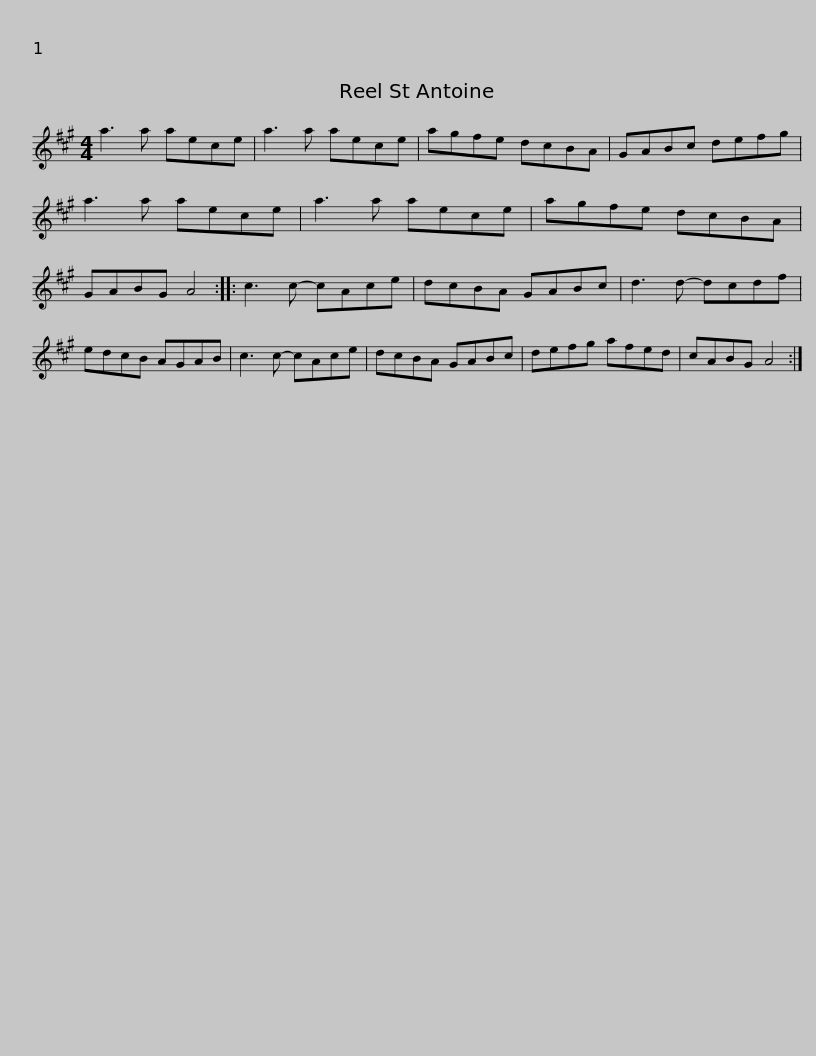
X:1
L:1/8
M:4/4
I:linebreak $
K:A
V:1 treble
V:1
 a3 a aece | a3 a aece | agfe dcBA | GABc defg | a3 a aece |$ %5
 a3 a aece | agfe dcBA | GABG A4 :: c3 c- cAce | dcBA GABc | %10
 d3 d- dcdf |$ edcB AGAB | c3 c- cAce | dcBA GABc | defg afed | %15
 cABG A4 :| %16
